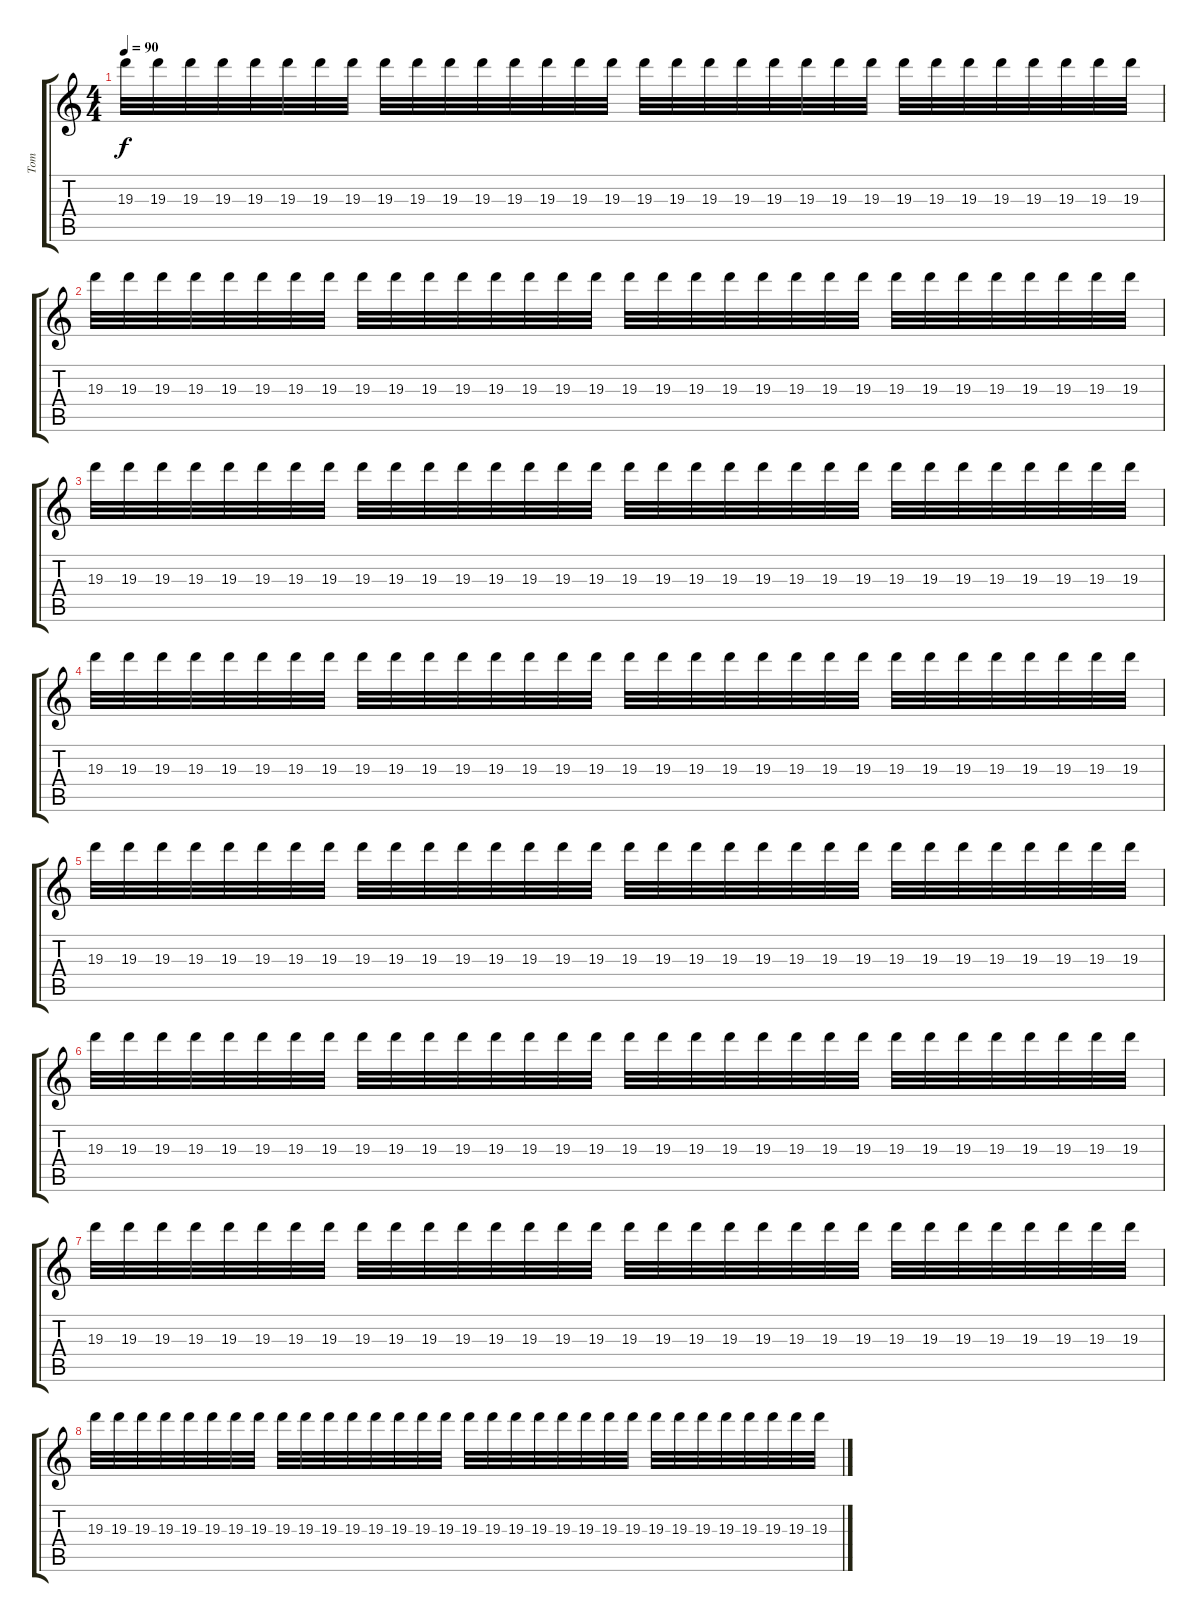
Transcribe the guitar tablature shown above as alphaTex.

\track ("Tom" "Tom") {instrument distortionguitar}
\staff {score tabs}
\tuning (E4 B3 G3 D3 A2 E2) {hide}
\ts (4 4)
\tempo 90
\clef g2
\ks c
19.3.32{dy f instrument distortionguitar} 19.3.32 19.3.32 19.3.32 19.3.32 19.3.32 19.3.32 19.3.32 19.3.32 19.3.32 19.3.32 19.3.32 19.3.32 19.3.32 19.3.32 19.3.32 19.3.32 19.3.32 19.3.32 19.3.32 19.3.32 19.3.32 19.3.32 19.3.32 19.3.32 19.3.32 19.3.32 19.3.32 19.3.32 19.3.32 19.3.32 19.3.32 |
19.3.32 19.3.32 19.3.32 19.3.32 19.3.32 19.3.32 19.3.32 19.3.32 19.3.32 19.3.32 19.3.32 19.3.32 19.3.32 19.3.32 19.3.32 19.3.32 19.3.32 19.3.32 19.3.32 19.3.32 19.3.32 19.3.32 19.3.32 19.3.32 19.3.32 19.3.32 19.3.32 19.3.32 19.3.32 19.3.32 19.3.32 19.3.32 |
19.3.32 19.3.32 19.3.32 19.3.32 19.3.32 19.3.32 19.3.32 19.3.32 19.3.32 19.3.32 19.3.32 19.3.32 19.3.32 19.3.32 19.3.32 19.3.32 19.3.32 19.3.32 19.3.32 19.3.32 19.3.32 19.3.32 19.3.32 19.3.32 19.3.32 19.3.32 19.3.32 19.3.32 19.3.32 19.3.32 19.3.32 19.3.32 |
19.3.32 19.3.32 19.3.32 19.3.32 19.3.32 19.3.32 19.3.32 19.3.32 19.3.32 19.3.32 19.3.32 19.3.32 19.3.32 19.3.32 19.3.32 19.3.32 19.3.32 19.3.32 19.3.32 19.3.32 19.3.32 19.3.32 19.3.32 19.3.32 19.3.32 19.3.32 19.3.32 19.3.32 19.3.32 19.3.32 19.3.32 19.3.32 |
19.3.32 19.3.32 19.3.32 19.3.32 19.3.32 19.3.32 19.3.32 19.3.32 19.3.32 19.3.32 19.3.32 19.3.32 19.3.32 19.3.32 19.3.32 19.3.32 19.3.32 19.3.32 19.3.32 19.3.32 19.3.32 19.3.32 19.3.32 19.3.32 19.3.32 19.3.32 19.3.32 19.3.32 19.3.32 19.3.32 19.3.32 19.3.32 |
19.3.32 19.3.32 19.3.32 19.3.32 19.3.32 19.3.32 19.3.32 19.3.32 19.3.32 19.3.32 19.3.32 19.3.32 19.3.32 19.3.32 19.3.32 19.3.32 19.3.32 19.3.32 19.3.32 19.3.32 19.3.32 19.3.32 19.3.32 19.3.32 19.3.32 19.3.32 19.3.32 19.3.32 19.3.32 19.3.32 19.3.32 19.3.32 |
19.3.32 19.3.32 19.3.32 19.3.32 19.3.32 19.3.32 19.3.32 19.3.32 19.3.32 19.3.32 19.3.32 19.3.32 19.3.32 19.3.32 19.3.32 19.3.32 19.3.32 19.3.32 19.3.32 19.3.32 19.3.32 19.3.32 19.3.32 19.3.32 19.3.32 19.3.32 19.3.32 19.3.32 19.3.32 19.3.32 19.3.32 19.3.32 |
19.3.32 19.3.32 19.3.32 19.3.32 19.3.32 19.3.32 19.3.32 19.3.32 19.3.32 19.3.32 19.3.32 19.3.32 19.3.32 19.3.32 19.3.32 19.3.32 19.3.32 19.3.32 19.3.32 19.3.32 19.3.32 19.3.32 19.3.32 19.3.32 19.3.32 19.3.32 19.3.32 19.3.32 19.3.32 19.3.32 19.3.32 19.3.32
